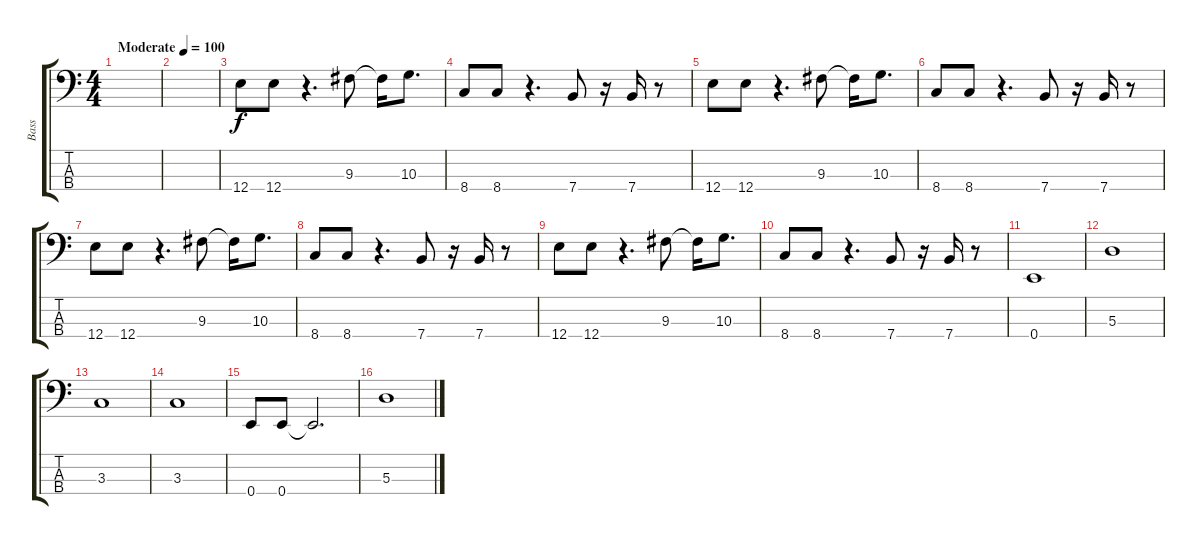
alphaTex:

\track ("Bass" "Bass") {instrument electricbassfinger}
\staff {score tabs}
\tuning (G2 D2 A1 E1) {hide}
\ts (4 4)
\tempo (100 "Moderate")
\clef f4
\ks c
|
|
12.4.8 12.4.8 r.4{d} 9.3.8 9.3{t}.16 10.3.8{d} |
8.4.8 8.4.8 r.4{d} 7.4.8 r.16 7.4.16 r.8 |
12.4.8 12.4.8 r.4{d} 9.3.8 9.3{t}.16 10.3.8{d} |
8.4.8 8.4.8 r.4{d} 7.4.8 r.16 7.4.16 r.8 |
12.4.8 12.4.8 r.4{d} 9.3.8 9.3{t}.16 10.3.8{d} |
8.4.8 8.4.8 r.4{d} 7.4.8 r.16 7.4.16 r.8 |
12.4.8 12.4.8 r.4{d} 9.3.8 9.3{t}.16 10.3.8{d} |
8.4.8 8.4.8 r.4{d} 7.4.8 r.16 7.4.16 r.8 |
0.4.1 |
5.3.1 |
3.3.1 |
3.3.1 |
0.4.8 0.4.8 0.4{t}.2{d} |
5.3.1
